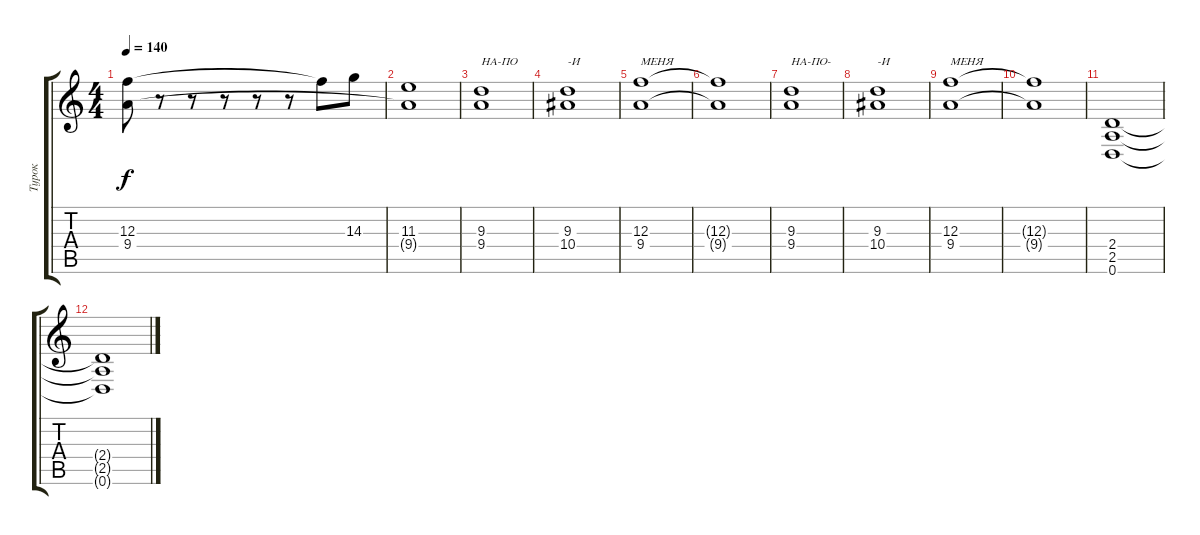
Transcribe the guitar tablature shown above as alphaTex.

\track ("Турок" "Турок") {instrument distortionguitar}
\staff {score tabs}
\tuning (D4 A3 F3 C3 G2 D2) {hide}
\ts (4 4)
\tempo 140
\clef g2
\ks c
(12.3 9.4).8{dy f} r.8 r.8 r.8 r.8 r.8 12.3{t}.8 14.3.8 |
(11.3 9.4{t}).1 |
(9.3 9.4).1{txt "НА-ПО"} |
(9.3 10.4).1{txt "-И"} |
(12.3 9.4).1{txt "МЕНЯ"} |
(12.3{t} 9.4{t}).1 |
(9.3 9.4).1{txt "НА-ПО-"} |
(9.3 10.4).1{txt "-И"} |
(12.3 9.4).1{txt "МЕНЯ"} |
(12.3{t} 9.4{t}).1 |
(2.4 2.5 0.6).1 |
(2.4{t} 2.5{t} 0.6{t}).1
